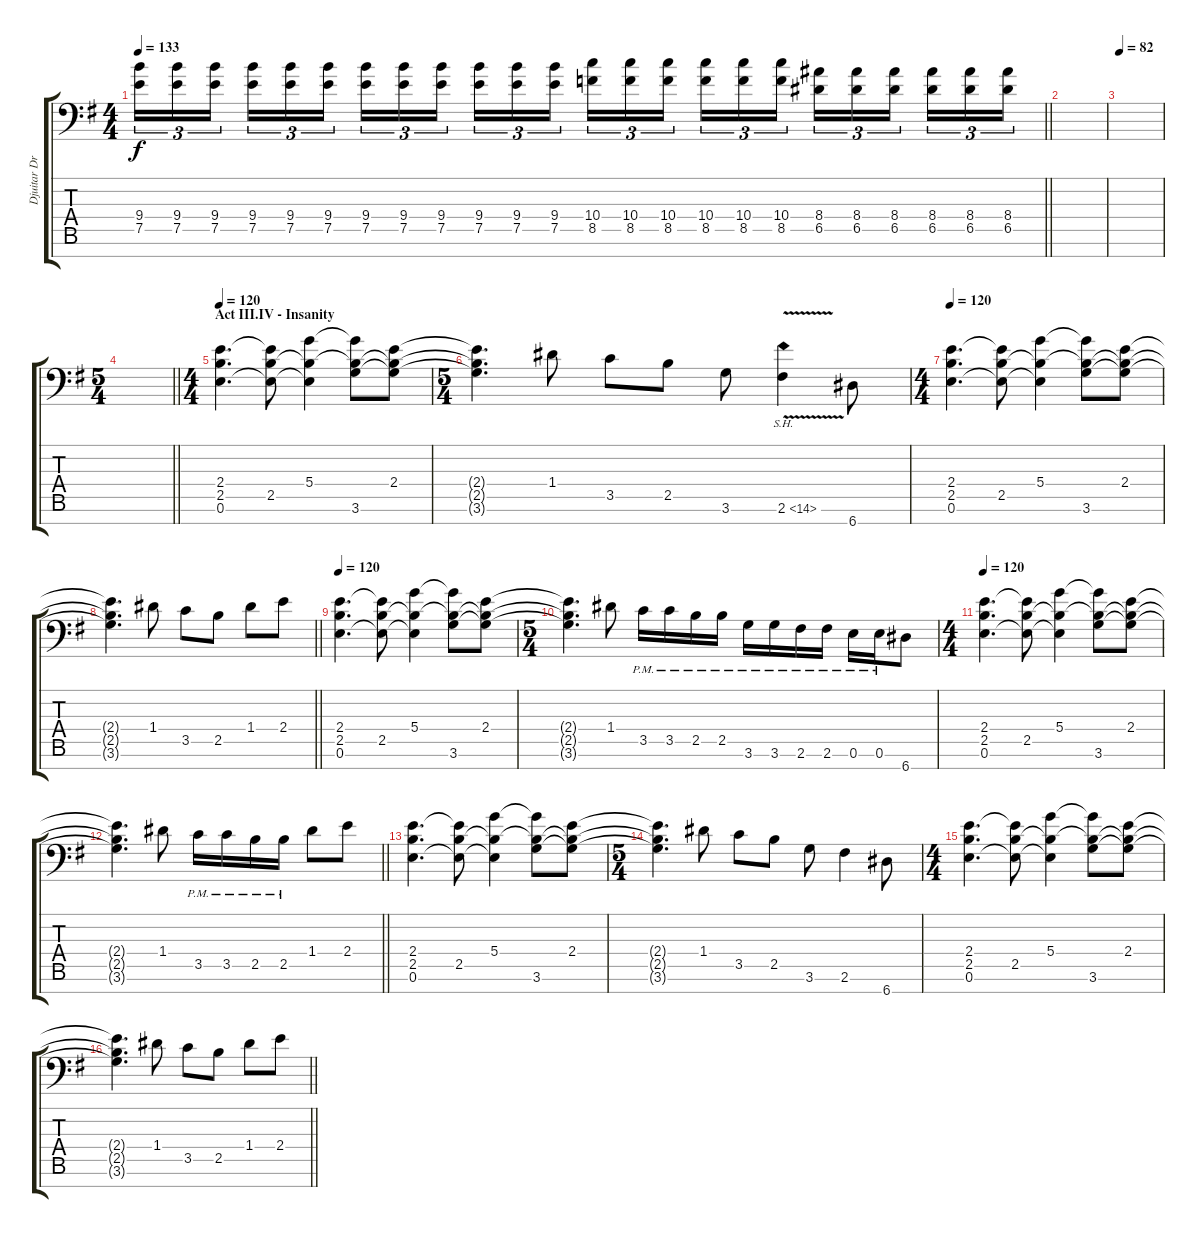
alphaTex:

\track ("Djuitar Dropped A" "Djuitar Dr") {instrument distortionguitar}
\staff {score tabs}
\tuning (E4 B3 G3 D3 A2 E2 A1) {hide}
\ts (4 4)
\tempo 133
\clef f4
\barLineRight lightlight
\ks eminor
(9.4 7.5).16{tu (3 2) dy f} (9.4 7.5).16{tu (3 2)} (9.4 7.5).16{tu (3 2) beam splitsecondary} (9.4 7.5).16{tu (3 2)} (9.4 7.5).16{tu (3 2)} (9.4 7.5).16{tu (3 2)} (9.4 7.5).16{tu (3 2)} (9.4 7.5).16{tu (3 2)} (9.4 7.5).16{tu (3 2) beam splitsecondary} (9.4 7.5).16{tu (3 2)} (9.4 7.5).16{tu (3 2)} (9.4 7.5).16{tu (3 2)} (10.4 8.5).16{tu (3 2)} (10.4 8.5).16{tu (3 2)} (10.4 8.5).16{tu (3 2) beam splitsecondary} (10.4 8.5).16{tu (3 2)} (10.4 8.5).16{tu (3 2)} (10.4 8.5).16{tu (3 2)} (8.4 6.5).16{tu (3 2)} (8.4 6.5).16{tu (3 2)} (8.4 6.5).16{tu (3 2) beam splitsecondary} (8.4 6.5).16{tu (3 2)} (8.4 6.5).16{tu (3 2)} (8.4 6.5).16{tu (3 2)} |
|
\tempo 82
|
\ts (5 4)
\barLineRight lightlight
|
\ts (4 4)
\section ("" "Act III.IV - Insanity")
\tempo 120
(2.4 2.5 0.6).4{d balance 16} (2.4{t} 2.5 0.6{t}).8 (5.4 2.5{t} 0.6{t}).4 (5.4{t} 2.5{t} 3.6).8 (2.4 2.5{t} 3.6{t}).8 |
\ts (5 4)
(2.4{t} 2.5{t} 3.6{t}).4{d} 1.4.8 3.5.8 2.5.8 3.6.8 2.6{sh 12 v}.4 6.7.8 |
\ts (4 4)
\tempo 120
(2.4 2.5 0.6).4{d} (2.4{t} 2.5 0.6{t}).8 (5.4 2.5{t} 0.6{t}).4 (5.4{t} 2.5{t} 3.6).8 (2.4 2.5{t} 3.6{t}).8 |
\barLineRight lightlight
(2.4{t} 2.5{t} 3.6{t}).4{d} 1.4.8 3.5.8 2.5.8 1.4.8 2.4.8 |
\tempo 120
(2.4 2.5 0.6).4{d} (2.4{t} 2.5 0.6{t}).8 (5.4 2.5{t} 0.6{t}).4 (5.4{t} 2.5{t} 3.6).8 (2.4 2.5{t} 3.6{t}).8 |
\ts (5 4)
(2.4{t} 2.5{t} 3.6{t}).4{d} 1.4.8 3.5{pm}.16 3.5{pm}.16 2.5{pm}.16 2.5{pm}.16 3.6{pm}.16 3.6{pm}.16 2.6{pm}.16 2.6{pm}.16 0.6{pm}.16 0.6{pm}.16 6.7.8 |
\ts (4 4)
\tempo 120
(2.4 2.5 0.6).4{d} (2.4{t} 2.5 0.6{t}).8 (5.4 2.5{t} 0.6{t}).4 (5.4{t} 2.5{t} 3.6).8 (2.4 2.5{t} 3.6{t}).8 |
\barLineRight lightlight
(2.4{t} 2.5{t} 3.6{t}).4{d} 1.4.8 3.5{pm}.16 3.5{pm}.16 2.5{pm}.16 2.5{pm}.16 1.4.8 2.4.8 |
\section ("" "")
(2.4 2.5 0.6).4{d balance 8} (2.4{t} 2.5 0.6{t}).8 (5.4 2.5{t} 0.6{t}).4 (5.4{t} 2.5{t} 3.6).8 (2.4 2.5{t} 3.6{t}).8 |
\ts (5 4)
(2.4{t} 2.5{t} 3.6{t}).4{d} 1.4.8 3.5.8 2.5.8 3.6.8 2.6.4 6.7.8 |
\ts (4 4)
(2.4 2.5 0.6).4{d} (2.4{t} 2.5 0.6{t}).8 (5.4 2.5{t} 0.6{t}).4 (5.4{t} 2.5{t} 3.6).8 (2.4 2.5{t} 3.6{t}).8 |
\barLineRight lightlight
(2.4{t} 2.5{t} 3.6{t}).4{d} 1.4.8 3.5.8 2.5.8 1.4.8 2.4.8
